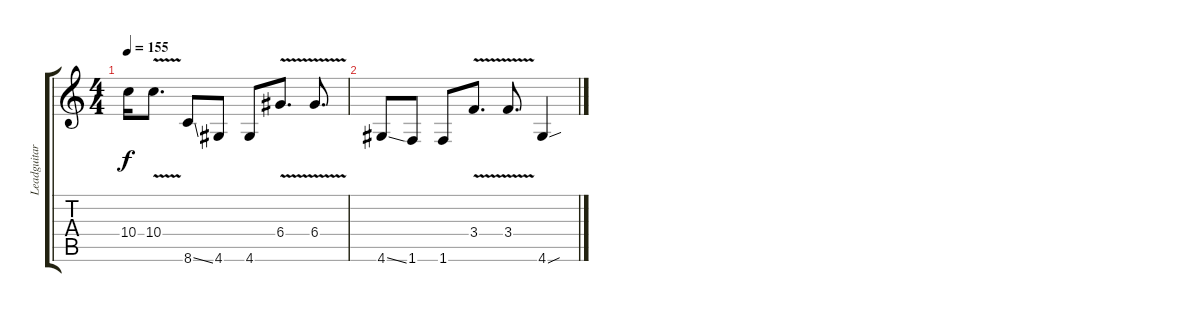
\track ("Leadguitar" "Leadguitar") {instrument distortionguitar}
\staff {score tabs}
\tuning (E4 B3 G3 D3 A2 E2) {hide}
\ts (4 4)
\tempo 155
\clef g2
\ks c
10.4{t}.16{dy f} 10.4{v}.8{d} 8.6{ss}.8 4.6.8 4.6.8 6.4{v}.8{d} 6.4{v}.8{d} |
4.6{ss}.8 1.6.8 1.6.8 3.4{v}.8{d} 3.4{v}.8{d} 4.6{sou}.4
